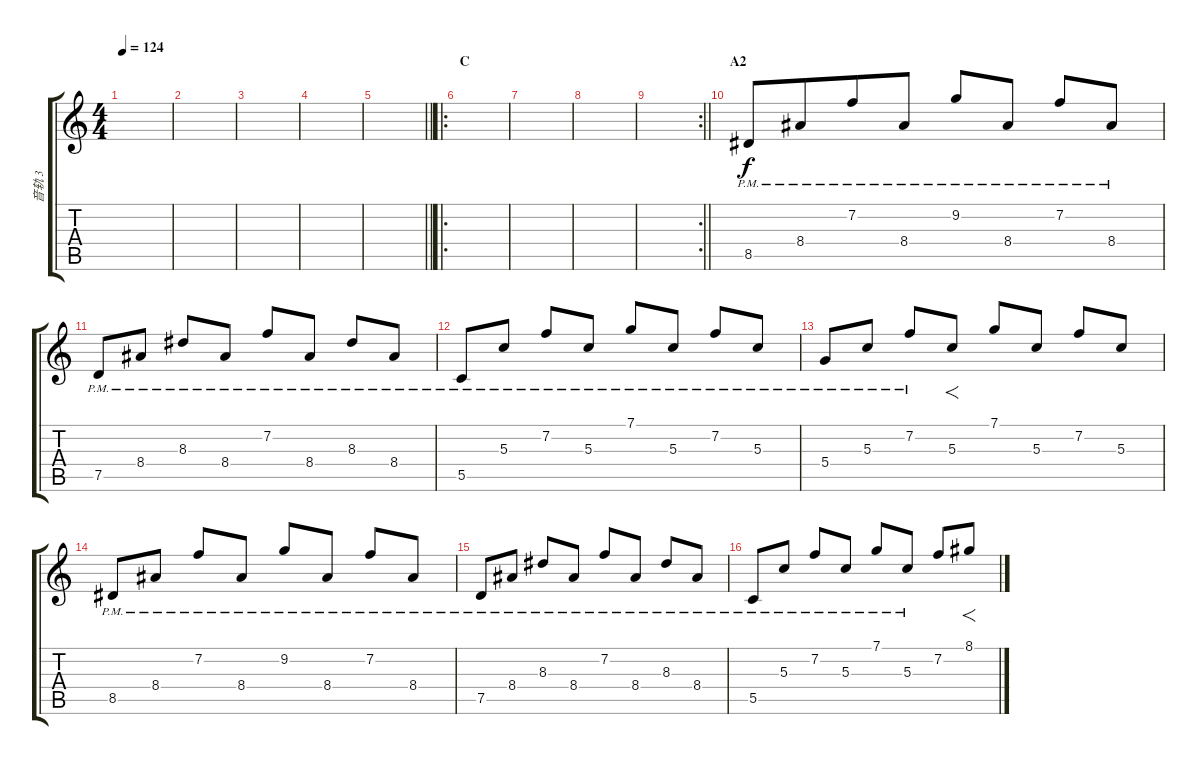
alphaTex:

\track ("音轨 3" "音轨 3") {instrument acousticguitarsteel}
\staff {score tabs}
\tuning (C4 Bb3 G3 D3 G2 C2) {hide}
\ts (4 4)
\tempo 124
\clef g2
\ks c
|
|
|
|
\barLineRight lightlight
|
\ro
\section ("" "C")
|
|
|
\rc 2
\barLineRight lightlight
|
\section ("" "A2")
8.5{pm}.8{beam Up} 8.4{pm}.8{beam Up beam merge} 7.2{pm}.8{beam Up} 8.4{pm}.8{beam Up} 9.2{pm}.8{beam Up} 8.4{pm}.8{beam Up} 7.2{pm}.8{beam Up} 8.4{pm}.8{beam Up} |
7.5{pm}.8 8.4{pm}.8 8.3{pm}.8{beam Up} 8.4{pm}.8{beam Up} 7.2{pm}.8{beam Up} 8.4{pm}.8{beam Up} 8.3{pm}.8{beam Up} 8.4{pm}.8{beam Up} |
5.5{pm}.8 5.3{pm}.8 7.2{pm}.8{beam Up} 5.3{pm}.8{beam Up} 7.1{pm}.8{beam Up} 5.3{pm}.8{beam Up} 7.2{pm}.8{beam Up} 5.3{pm}.8{beam Up} |
5.4{pm}.8{beam Up} 5.3{pm}.8{beam Up} 7.2{pm}.8{beam Up} 5.3.8{f beam Up} 7.1.8{beam Up} 5.3.8{beam Up} 7.2.8{beam Up} 5.3.8{beam Up} |
8.5{pm}.8 8.4{pm}.8 7.2{pm}.8{beam Up} 8.4{pm}.8{beam Up} 9.2{pm}.8{beam Up} 8.4{pm}.8{beam Up} 7.2{pm}.8{beam Up} 8.4{pm}.8{beam Up} |
7.5{pm}.8 8.4{pm}.8 8.3{pm}.8{beam Up} 8.4{pm}.8{beam Up} 7.2{pm}.8{beam Up} 8.4{pm}.8{beam Up} 8.3{pm}.8{beam Up} 8.4{pm}.8{beam Up} |
5.5{pm}.8 5.3{pm}.8 7.2{pm}.8{beam Up} 5.3{pm}.8{beam Up} 7.1{pm}.8{beam Up} 5.3{pm}.8{beam Up} 7.2.8{beam Up} 8.1.8{f beam Up}
